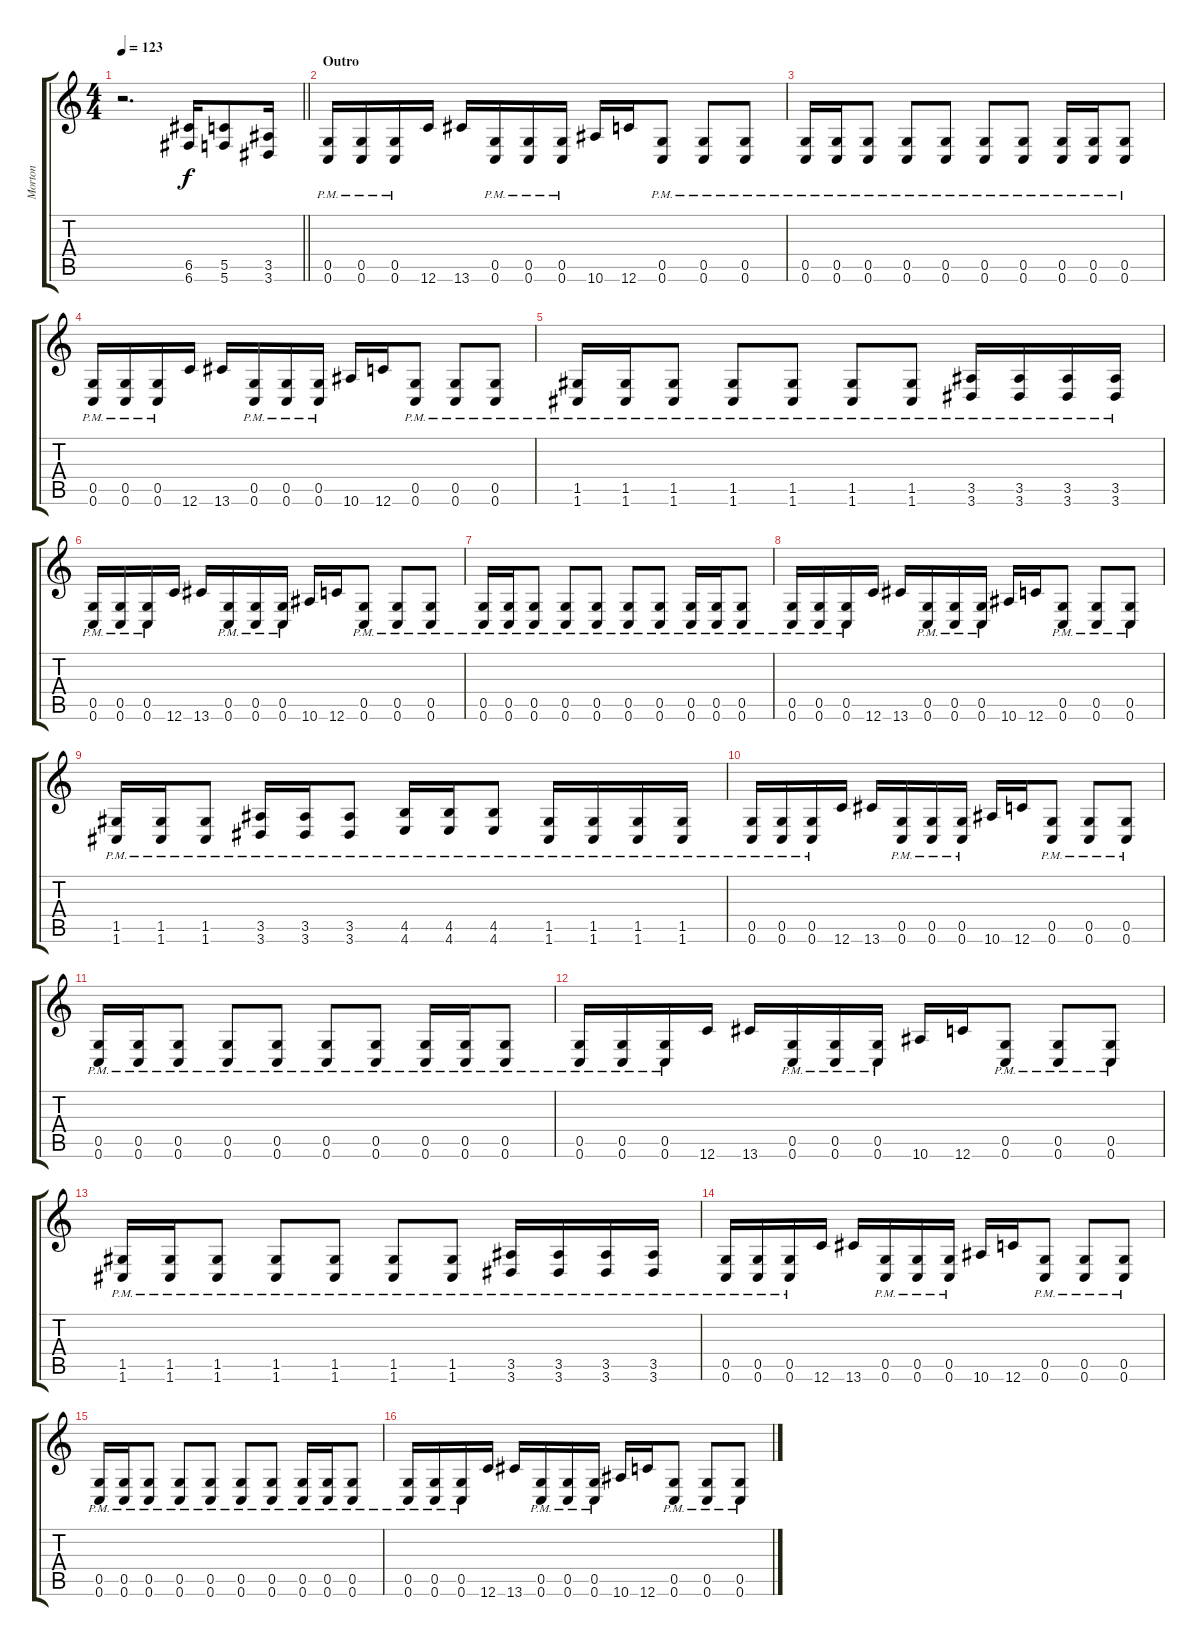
\track ("Morton" "Morton") {instrument distortionguitar}
\staff {score tabs}
\tuning (D4 A3 F3 C3 G2 C2) {hide}
\ts (4 4)
\tempo 123
\clef g2
\barLineRight lightlight
\ks c
r.2{d dy f} (6.5 6.6).16 (5.5 5.6).8 (3.5 3.6).16 |
\section ("" "Outro")
(0.5{pm} 0.6{pm}).16 (0.5{pm} 0.6{pm}).16 (0.5{pm} 0.6{pm}).16 12.6.16 13.6.16 (0.5{pm} 0.6{pm}).16 (0.5{pm} 0.6{pm}).16 (0.5{pm} 0.6{pm}).16 10.6.16 12.6.16 (0.5{pm} 0.6{pm}).8 (0.5{pm} 0.6{pm}).8 (0.5{pm} 0.6{pm}).8 |
(0.5{pm} 0.6{pm}).16 (0.5{pm} 0.6{pm}).16 (0.5{pm} 0.6{pm}).8 (0.5{pm} 0.6{pm}).8 (0.5{pm} 0.6{pm}).8 (0.5{pm} 0.6{pm}).8 (0.5{pm} 0.6{pm}).8 (0.5{pm} 0.6{pm}).16 (0.5{pm} 0.6{pm}).16 (0.5{pm} 0.6{pm}).8 |
(0.5{pm} 0.6{pm}).16 (0.5{pm} 0.6{pm}).16 (0.5{pm} 0.6{pm}).16 12.6.16 13.6.16 (0.5{pm} 0.6{pm}).16 (0.5{pm} 0.6{pm}).16 (0.5{pm} 0.6{pm}).16 10.6.16 12.6.16 (0.5{pm} 0.6{pm}).8 (0.5{pm} 0.6{pm}).8 (0.5{pm} 0.6{pm}).8 |
(1.5{pm} 1.6{pm}).16 (1.5{pm} 1.6{pm}).16 (1.5{pm} 1.6{pm}).8 (1.5{pm} 1.6{pm}).8 (1.5{pm} 1.6{pm}).8 (1.5{pm} 1.6{pm}).8 (1.5{pm} 1.6{pm}).8 (3.5{pm} 3.6{pm}).16 (3.5{pm} 3.6{pm}).16 (3.5{pm} 3.6{pm}).16 (3.5{pm} 3.6{pm}).16 |
(0.5{pm} 0.6{pm}).16 (0.5{pm} 0.6{pm}).16 (0.5{pm} 0.6{pm}).16 12.6.16 13.6.16 (0.5{pm} 0.6{pm}).16 (0.5{pm} 0.6{pm}).16 (0.5{pm} 0.6{pm}).16 10.6.16 12.6.16 (0.5{pm} 0.6{pm}).8 (0.5{pm} 0.6{pm}).8 (0.5{pm} 0.6{pm}).8 |
(0.5{pm} 0.6{pm}).16 (0.5{pm} 0.6{pm}).16 (0.5{pm} 0.6{pm}).8 (0.5{pm} 0.6{pm}).8 (0.5{pm} 0.6{pm}).8 (0.5{pm} 0.6{pm}).8 (0.5{pm} 0.6{pm}).8 (0.5{pm} 0.6{pm}).16 (0.5{pm} 0.6{pm}).16 (0.5{pm} 0.6{pm}).8 |
(0.5{pm} 0.6{pm}).16 (0.5{pm} 0.6{pm}).16 (0.5{pm} 0.6{pm}).16 12.6.16 13.6.16 (0.5{pm} 0.6{pm}).16 (0.5{pm} 0.6{pm}).16 (0.5{pm} 0.6{pm}).16 10.6.16 12.6.16 (0.5{pm} 0.6{pm}).8 (0.5{pm} 0.6{pm}).8 (0.5{pm} 0.6{pm}).8 |
(1.5{pm} 1.6{pm}).16 (1.5{pm} 1.6{pm}).16 (1.5{pm} 1.6{pm}).8 (3.5{pm} 3.6{pm}).16 (3.5{pm} 3.6{pm}).16 (3.5{pm} 3.6{pm}).8 (4.5{pm} 4.6{pm}).16 (4.5{pm} 4.6{pm}).16 (4.5{pm} 4.6{pm}).8 (1.5{pm} 1.6{pm}).16 (1.5{pm} 1.6{pm}).16 (1.5{pm} 1.6{pm}).16 (1.5{pm} 1.6{pm}).16 |
(0.5{pm} 0.6{pm}).16 (0.5{pm} 0.6{pm}).16 (0.5{pm} 0.6{pm}).16 12.6.16 13.6.16 (0.5{pm} 0.6{pm}).16 (0.5{pm} 0.6{pm}).16 (0.5{pm} 0.6{pm}).16 10.6.16 12.6.16 (0.5{pm} 0.6{pm}).8 (0.5{pm} 0.6{pm}).8 (0.5{pm} 0.6{pm}).8 |
(0.5{pm} 0.6{pm}).16 (0.5{pm} 0.6{pm}).16 (0.5{pm} 0.6{pm}).8 (0.5{pm} 0.6{pm}).8 (0.5{pm} 0.6{pm}).8 (0.5{pm} 0.6{pm}).8 (0.5{pm} 0.6{pm}).8 (0.5{pm} 0.6{pm}).16 (0.5{pm} 0.6{pm}).16 (0.5{pm} 0.6{pm}).8 |
(0.5{pm} 0.6{pm}).16 (0.5{pm} 0.6{pm}).16 (0.5{pm} 0.6{pm}).16 12.6.16 13.6.16 (0.5{pm} 0.6{pm}).16 (0.5{pm} 0.6{pm}).16 (0.5{pm} 0.6{pm}).16 10.6.16 12.6.16 (0.5{pm} 0.6{pm}).8 (0.5{pm} 0.6{pm}).8 (0.5{pm} 0.6{pm}).8 |
(1.5{pm} 1.6{pm}).16 (1.5{pm} 1.6{pm}).16 (1.5{pm} 1.6{pm}).8 (1.5{pm} 1.6{pm}).8 (1.5{pm} 1.6{pm}).8 (1.5{pm} 1.6{pm}).8 (1.5{pm} 1.6{pm}).8 (3.5{pm} 3.6{pm}).16 (3.5{pm} 3.6{pm}).16 (3.5{pm} 3.6{pm}).16 (3.5{pm} 3.6{pm}).16 |
(0.5{pm} 0.6{pm}).16 (0.5{pm} 0.6{pm}).16 (0.5{pm} 0.6{pm}).16 12.6.16 13.6.16 (0.5{pm} 0.6{pm}).16 (0.5{pm} 0.6{pm}).16 (0.5{pm} 0.6{pm}).16 10.6.16 12.6.16 (0.5{pm} 0.6{pm}).8 (0.5{pm} 0.6{pm}).8 (0.5{pm} 0.6{pm}).8 |
(0.5{pm} 0.6{pm}).16 (0.5{pm} 0.6{pm}).16 (0.5{pm} 0.6{pm}).8 (0.5{pm} 0.6{pm}).8 (0.5{pm} 0.6{pm}).8 (0.5{pm} 0.6{pm}).8 (0.5{pm} 0.6{pm}).8 (0.5{pm} 0.6{pm}).16 (0.5{pm} 0.6{pm}).16 (0.5{pm} 0.6{pm}).8 |
(0.5{pm} 0.6{pm}).16 (0.5{pm} 0.6{pm}).16 (0.5{pm} 0.6{pm}).16 12.6.16 13.6.16 (0.5{pm} 0.6{pm}).16 (0.5{pm} 0.6{pm}).16 (0.5{pm} 0.6{pm}).16 10.6.16 12.6.16 (0.5{pm} 0.6{pm}).8 (0.5{pm} 0.6{pm}).8 (0.5{pm} 0.6{pm}).8
